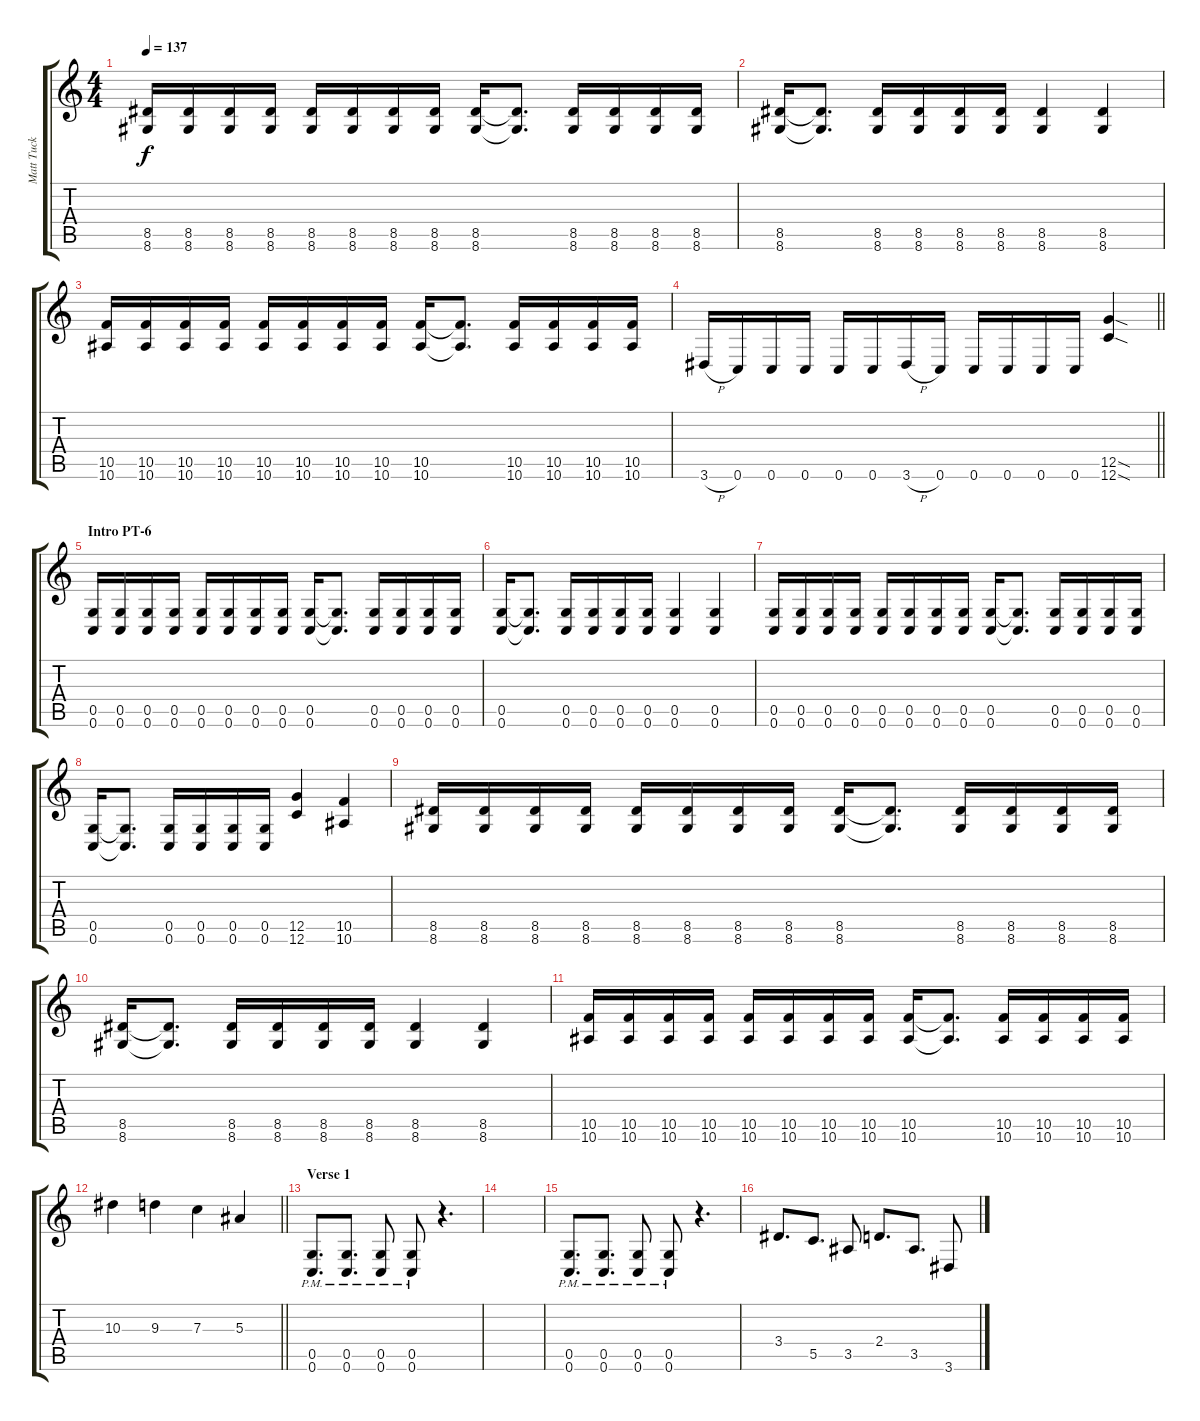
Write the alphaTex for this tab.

\track ("Matt Tuck (Rhythm Guitar)" "Matt Tuck ") {instrument distortionguitar}
\staff {score tabs}
\tuning (D4 A3 F3 C3 G2 C2) {hide}
\ts (4 4)
\tempo 137
\clef g2
\ks c
(8.5 8.6).16{dy f} (8.5 8.6).16 (8.5 8.6).16 (8.5 8.6).16 (8.5 8.6).16 (8.5 8.6).16 (8.5 8.6).16 (8.5 8.6).16 (8.5 8.6).16 (8.5{t} 8.6{t}).8{d} (8.5 8.6).16 (8.5 8.6).16 (8.5 8.6).16 (8.5 8.6).16 |
(8.5 8.6).16 (8.5{t} 8.6{t}).8{d} (8.5 8.6).16 (8.5 8.6).16 (8.5 8.6).16 (8.5 8.6).16 (8.5 8.6).4 (8.5 8.6).4 |
(10.5 10.6).16 (10.5 10.6).16 (10.5 10.6).16 (10.5 10.6).16 (10.5 10.6).16 (10.5 10.6).16 (10.5 10.6).16 (10.5 10.6).16 (10.5 10.6).16 (10.5{t} 10.6{t}).8{d} (10.5 10.6).16 (10.5 10.6).16 (10.5 10.6).16 (10.5 10.6).16 |
\barLineRight lightlight
3.6{h}.16 0.6.16 0.6.16 0.6.16 0.6.16 0.6.16 3.6{h}.16 0.6.16 0.6.16 0.6.16 0.6.16 0.6.16 (12.5{sod} 12.6{sod}).4 |
\section ("" "Intro PT-6")
(0.5 0.6).16 (0.5 0.6).16 (0.5 0.6).16 (0.5 0.6).16 (0.5 0.6).16 (0.5 0.6).16 (0.5 0.6).16 (0.5 0.6).16 (0.5 0.6).16 (0.5{t} 0.6{t}).8{d} (0.5 0.6).16 (0.5 0.6).16 (0.5 0.6).16 (0.5 0.6).16 |
(0.5 0.6).16 (0.5{t} 0.6{t}).8{d} (0.5 0.6).16 (0.5 0.6).16 (0.5 0.6).16 (0.5 0.6).16 (0.5 0.6).4 (0.5 0.6).4 |
(0.5 0.6).16 (0.5 0.6).16 (0.5 0.6).16 (0.5 0.6).16 (0.5 0.6).16 (0.5 0.6).16 (0.5 0.6).16 (0.5 0.6).16 (0.5 0.6).16 (0.5{t} 0.6{t}).8{d} (0.5 0.6).16 (0.5 0.6).16 (0.5 0.6).16 (0.5 0.6).16 |
(0.5 0.6).16 (0.5{t} 0.6{t}).8{d} (0.5 0.6).16 (0.5 0.6).16 (0.5 0.6).16 (0.5 0.6).16 (12.5 12.6).4 (10.5 10.6).4 |
(8.5 8.6).16 (8.5 8.6).16 (8.5 8.6).16 (8.5 8.6).16 (8.5 8.6).16 (8.5 8.6).16 (8.5 8.6).16 (8.5 8.6).16 (8.5 8.6).16 (8.5{t} 8.6{t}).8{d} (8.5 8.6).16 (8.5 8.6).16 (8.5 8.6).16 (8.5 8.6).16 |
(8.5 8.6).16 (8.5{t} 8.6{t}).8{d} (8.5 8.6).16 (8.5 8.6).16 (8.5 8.6).16 (8.5 8.6).16 (8.5 8.6).4 (8.5 8.6).4 |
(10.5 10.6).16 (10.5 10.6).16 (10.5 10.6).16 (10.5 10.6).16 (10.5 10.6).16 (10.5 10.6).16 (10.5 10.6).16 (10.5 10.6).16 (10.5 10.6).16 (10.5{t} 10.6{t}).8{d} (10.5 10.6).16 (10.5 10.6).16 (10.5 10.6).16 (10.5 10.6).16 |
\barLineRight lightlight
10.3.4 9.3.4 7.3.4 5.3.4 |
\section ("" "Verse 1")
(0.5{pm} 0.6{pm}).8{d} (0.5{pm} 0.6{pm}).8{d} (0.5{pm} 0.6{pm}).8 (0.5{pm} 0.6{pm}).8 r.4{d} |
|
(0.5{pm} 0.6{pm}).8{d} (0.5{pm} 0.6{pm}).8{d} (0.5{pm} 0.6{pm}).8 (0.5{pm} 0.6{pm}).8 r.4{d} |
3.4.8{d} 5.5.8{d} 3.5.8 2.4.8{d} 3.5.8{d} 3.6.8
